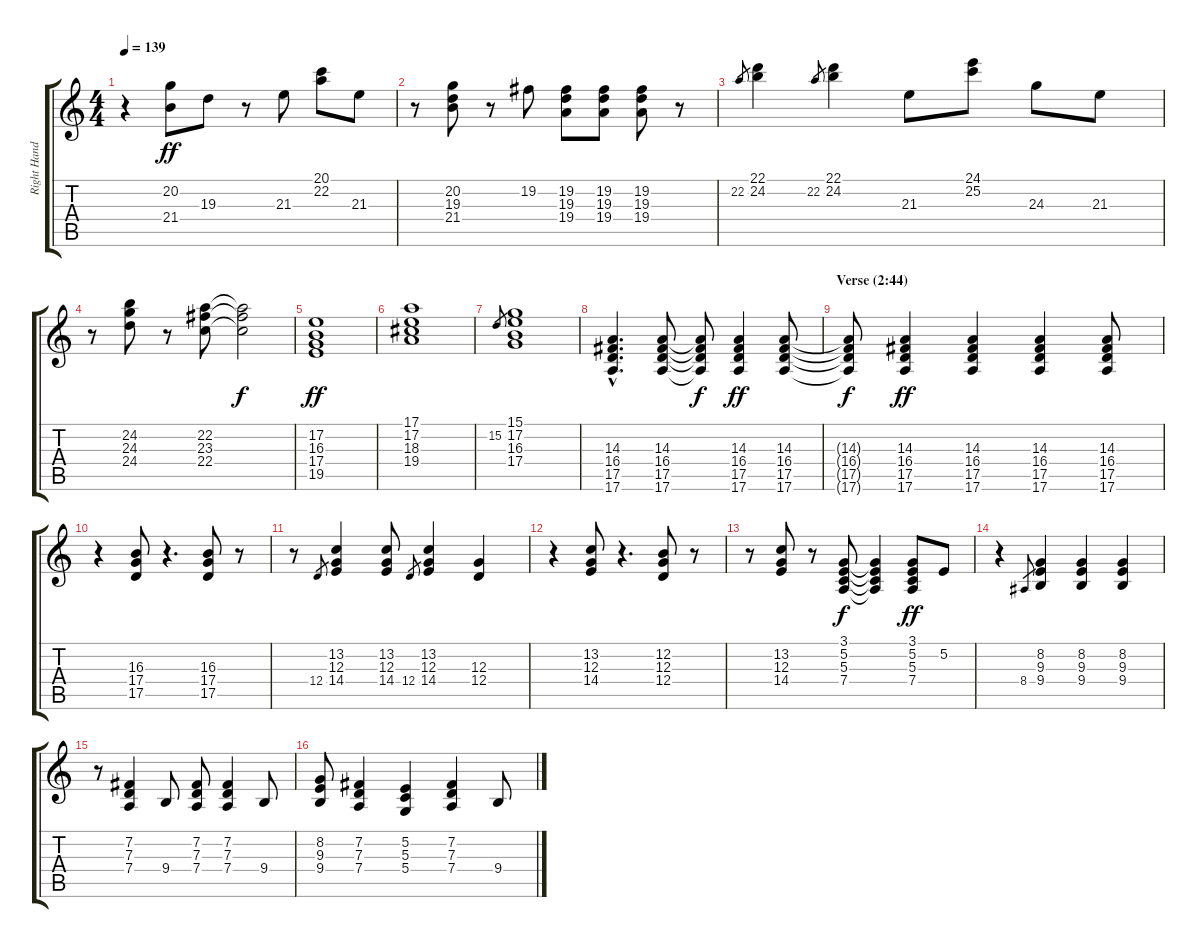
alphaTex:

\track ("Right Hand" "Right Hand") {instrument brightacousticpiano}
\staff {score tabs}
\tuning (E4 B3 G3 D3 A2 E2) {hide}
\ts (4 4)
\tempo 139
\clef g2
\ks c
r.4{dy ff} (20.2 21.4).8 19.3.8 r.8 21.3.8 (20.1 22.2).8 21.3.8 |
r.8 (20.2 19.3 21.4).8 r.8 19.2.8 (19.2 19.3 19.4).8 (19.2 19.3 19.4).8 (19.2 19.3 19.4).8 r.8 |
22.2.8{gr} (22.1 24.2).4 22.2.8{gr} (22.1 24.2).4 21.3.8 (24.1 25.2).8 24.3.8 21.3.8 |
r.8 (24.2 24.3 24.4).8 r.8 (22.2 23.3 22.4).8 (22.2{t} 23.3{t} 22.4{t}).2{dy f} |
(17.2 16.3 17.4 19.5).1{dy ff} |
(17.1 17.2 18.3 19.4).1 |
15.2.8{gr} (15.1 17.2 16.3 17.4).1 |
(14.3{hac} 16.4{hac} 17.5{hac} 17.6{hac}).4{d} (14.3 16.4 17.5 17.6).8 (14.3{t} 16.4{t} 17.5{t} 17.6{t}).8{dy f} (14.3 16.4 17.5 17.6).4{dy ff} (14.3 16.4 17.5 17.6).8 |
\section ("" "Verse (2:44)")
(14.3{t} 16.4{t} 17.5{t} 17.6{t}).8{dy f} (14.3 16.4 17.5 17.6).4{dy ff} (14.3 16.4 17.5 17.6).4 (14.3 16.4 17.5 17.6).4 (14.3 16.4 17.5 17.6).8 |
r.4 (16.3 17.4 17.5).8 r.4{d} (16.3 17.4 17.5).8 r.8 |
r.8 12.4.8{gr} (13.2 12.3 14.4).4 (13.2 12.3 14.4).8 12.4.8{gr} (13.2 12.3 14.4).4 (12.3 12.4).4 |
r.4 (13.2 12.3 14.4).8 r.4{d} (12.2 12.3 12.4).8 r.8 |
r.8 (13.2 12.3 14.4).8 r.8 (3.1 5.2 5.3 7.4).8{dy f} (3.1{t} 5.2{t} 5.3{t} 7.4{t}).4 (3.1 5.2 5.3 7.4).8{dy ff} 5.2.8 |
r.4 8.4.8{gr} (8.2 9.3 9.4).4 (8.2 9.3 9.4).4 (8.2 9.3 9.4).4 |
r.8 (7.2 7.3 7.4).4 9.4.8 (7.2 7.3 7.4).8 (7.2 7.3 7.4).4 9.4.8 |
(8.2 9.3 9.4).8 (7.2 7.3 7.4).4 (5.2 5.3 5.4).4 (7.2 7.3 7.4).4 9.4.8
